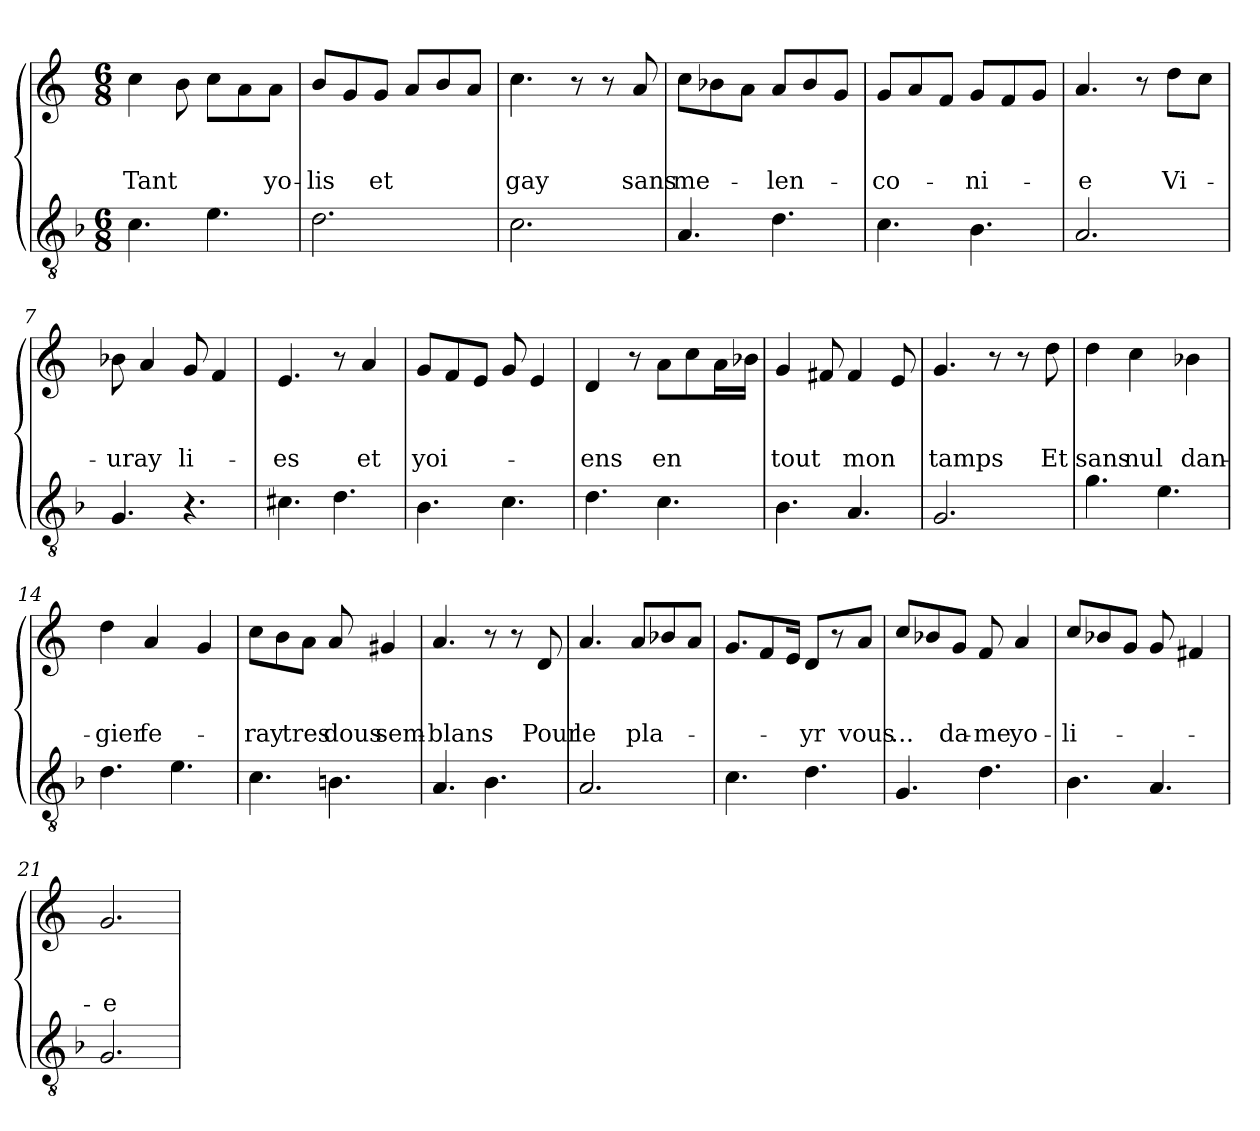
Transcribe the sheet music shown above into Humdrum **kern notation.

**kern	**kern	**text	**text	**text
*part2	*part1	*part1	*part1	*part1
*staff2	*staff1	*staff1	*staff1	*staff1
*clefGv2	*clefG2	*	*	*
*k[b-]	*k[]	*	*	*
*F:	*C:	*	*	*
*M6/8	*M6/8	*	*	*
=1	=1	=1	=1	=1
!	!	!	!	!LO:LY:b
4.c\	4cc\	.	.	Tant
.	8b\	.	.	.
4.e\	8cc\L	.	.	.
.	8a\	.	.	.
!	!	!	!	!LO:LY:b
.	8a\J	.	.	yo-
=2	=2	=2	=2	=2
!	!	!	!	!LO:LY:b
2.d\	8b/L	.	.	-lis
.	8g/	.	.	.
!	!	!	!	!LO:LY:b
.	8g/J	.	.	et
.	8a/L	.	.	.
.	8b/	.	.	.
.	8a/J	.	.	.
=3	=3	=3	=3	=3
!	!	!	!	!LO:LY:b
2.c\	4.cc\	.	.	gay
.	8r	.	.	.
.	8r	.	.	.
!	!	!	!	!LO:LY:b
.	8a/	.	.	sans
=4	=4	=4	=4	=4
!	!	!	!	!LO:LY:b
4.A/	8cc\L	.	.	me-
.	8b-i\	.	.	.
.	8a\J	.	.	.
!	!	!	!	!LO:LY:b
4.d\	8a/L	.	.	-len-
.	8b-i/	.	.	.
.	8g/J	.	.	.
=5	=5	=5	=5	=5
!	!	!	!	!LO:LY:b
4.c\	8g/L	.	.	-co-
.	8a/	.	.	.
.	8f/J	.	.	.
!	!	!	!	!LO:LY:b
4.B-\	8g/L	.	.	-ni-
.	8f/	.	.	.
.	8g/J	.	.	.
=6	=6	=6	=6	=6
!	!	!	!	!LO:LY:b
2.A/	4.a/	.	.	-e
.	8r	.	.	.
!	!	!	!	!LO:LY:b
.	8dd\L	.	.	Vi-
.	8cc\J	.	.	.
=7	=7	=7	=7	=7
!	!	!	!	!LO:LY:b
4.G/	8b-i\	.	.	-uray
.	4a/	.	.	.
!	!	!	!	!LO:LY:b
4.r	8g/	.	.	li-
.	4f/	.	.	.
=8	=8	=8	=8	=8
!	!	!	!	!LO:LY:b
4.c#i\	4.e/	.	.	-es
4.d\	8r	.	.	.
!	!	!	!	!LO:LY:b
.	4a/	.	.	et
!!LO:LB:g=z
=9	=9	=9	=9	=9
!	!	!	!	!LO:LY:b
4.B-\	8g/L	.	.	yoi-
.	8f/	.	.	.
.	8e/J	.	.	.
4.c\	8g/	.	.	.
.	4e/	.	.	.
=10	=10	=10	=10	=10
!	!	!	!	!LO:LY:b
4.d\	4d/	.	.	-ens
.	8r	.	.	.
!	!	!	!	!LO:LY:b
4.c\	8a\L	.	.	en
.	8cc\	.	.	.
.	16a\L	.	.	.
.	16b-i\JJ	.	.	.
=11	=11	=11	=11	=11
!	!	!	!	!LO:LY:b
4.B-\	4g/	.	.	tout
.	8f#i/	.	.	.
!	!	!	!	!LO:LY:b
4.A/	4f#/	.	.	mon
.	8e/	.	.	.
=12	=12	=12	=12	=12
!	!	!	!	!LO:LY:b
2.G/	4.g/	.	.	tamps
.	8r	.	.	.
.	8r	.	.	.
!	!	!	!	!LO:LY:b
.	8dd\	.	.	Et
=13	=13	=13	=13	=13
!	!	!	!	!LO:LY:b
4.g\	4dd\	.	.	sans
!	!	!	!	!LO:LY:b
.	4cc\	.	.	nul
4.e\	.	.	.	.
!	!	!	!	!LO:LY:b
.	4b-i\	.	.	dan-
=14	=14	=14	=14	=14
!	!	!	!	!LO:LY:b
4.d\	4dd\	.	.	-gier
!	!	!	!	!LO:LY:b
.	4a/	.	.	fe-
4.e\	.	.	.	.
.	4g/	.	.	.
=15	=15	=15	=15	=15
!	!	!	!	!LO:LY:b
4.c\	8cc\L	.	.	-ray
.	8b\	.	.	.
!	!	!	!	!LO:LY:b
.	8a\J	.	.	tres
!	!	!	!	!LO:LY:b
4.Bni\	8a/	.	.	dous
!	!	!	!	!LO:LY:b
.	4g#X/	.	.	sem-
=16	=16	=16	=16	=16
!	!	!	!	!LO:LY:b
4.A/	4.a/	.	.	-blans
4.B-\	8r	.	.	.
.	8r	.	.	.
!	!	!	!	!LO:LY:b
.	8d/	.	.	Pour
!!LO:LB:g=z
=17	=17	=17	=17	=17
!	!	!	!	!LO:LY:b
2.A/	4.a/	.	.	le
!	!	!	!	!LO:LY:b
.	8a/L	.	.	pla-
.	8b-i/	.	.	.
.	8a/J	.	.	.
=18	=18	=18	=18	=18
4.c\	8.g/L	.	.	.
.	8f/	.	.	.
.	16e/Jk	.	.	.
!	!	!	!	!LO:LY:b
4.d\	8d/L	.	.	-yr
.	8r	.	.	.
!	!	!	!	!LO:LY:b
.	8a/J	.	.	vous
=19	=19	=19	=19	=19
!	!	!	!	!LO:LY:b
4.G/	8cc/L	.	.	...
.	8b-i/	.	.	.
!	!	!	!	!LO:LY:b
.	8g/J	.	.	da-
!	!	!	!	!LO:LY:b
4.d\	8f/	.	.	-me
!	!	!	!	!LO:LY:b
.	4a/	.	.	yo-
=20	=20	=20	=20	=20
!	!	!	!	!LO:LY:b
4.B-\	8cc/L	.	.	-li-
.	8b-i/	.	.	.
.	8g/J	.	.	.
4.A/	8g/	.	.	.
.	4f#i/	.	.	.
=21	=21	=21	=21	=21
!	!	!	!	!LO:LY:b
2.G/	2.g/	.	.	-e
=	=	=	=	=
*-	*-	*-	*-	*-
